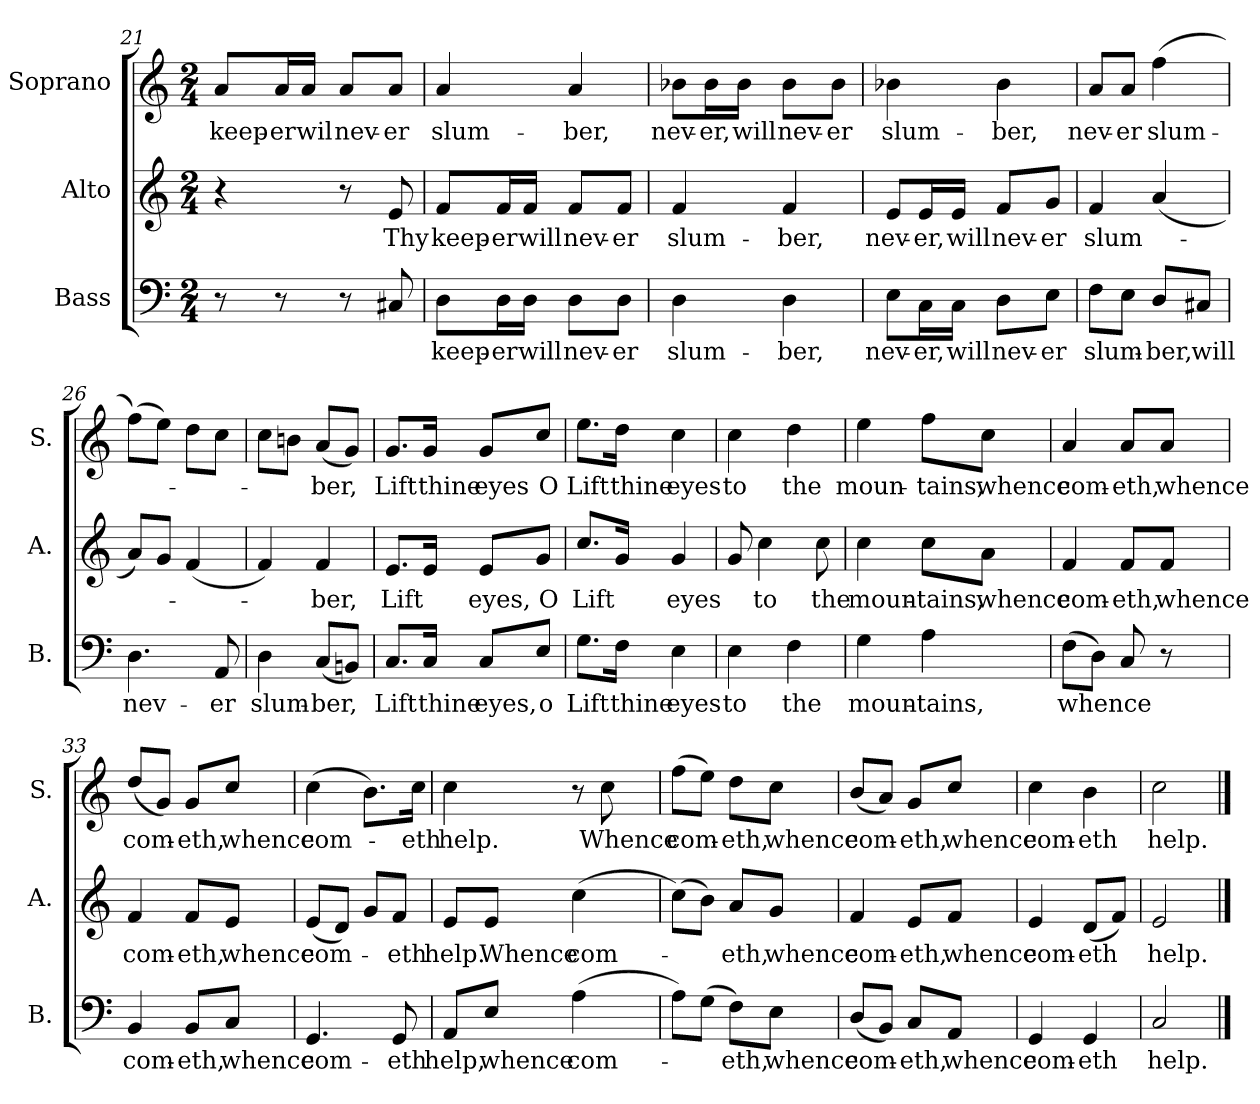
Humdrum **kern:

**kern	**text	**kern	**text	**kern	**text
*part3	*part3	*part2	*part2	*part1	*part1
*staff3	*staff3	*staff2	*staff2	*staff1	*staff1
*I"Bass	*	*I"Alto	*	*I"Soprano	*
*I'B.	*	*I'A.	*	*I'S.	*
*clefF4	*	*clefG2	*	*clefG2	*
*k[]	*	*k[]	*	*k[]	*
*M2/4	*	*M2/4	*	*M2/4	*
=21	=21	=21	=21	=21	=21
!	!	!	!	!	!LO:LY:b
8r	.	4r	.	8a/L	keep-
!	!	!	!	!	!LO:LY:b
8r	.	.	.	16a/L	-er
!	!	!	!	!	!LO:LY:b
.	.	.	.	16a/JJ	wil
!	!	!	!	!	!LO:LY:b
8r	.	8r	.	8a/L	nev-
!	!	!	!LO:LY:b	!	!LO:LY:b
8C#Xi/	.	8e/	Thy	8a/J	-er
=22	=22	=22	=22	=22	=22
!	!LO:LY:b	!	!LO:LY:b	!	!LO:LY:b
8Di\L	keep-	8f/L	keep-	4a/	slum-
!	!LO:LY:b	!	!LO:LY:b	!	!
16Di\L	-er	16f/L	-er	.	.
!	!LO:LY:b	!	!LO:LY:b	!	!
16Di\JJ	will	16f/JJ	will	.	.
!	!LO:LY:b	!	!LO:LY:b	!	!LO:LY:b
8Di\L	nev-	8f/L	nev-	4a/	-ber,
!	!LO:LY:b	!	!LO:LY:b	!	!
8Di\J	-er	8f/J	-er	.	.
=23	=23	=23	=23	=23	=23
!	!LO:LY:b	!	!LO:LY:b	!	!LO:LY:b
4Di\	slum-	4f/	slum-	8b-X\L	nev-
!	!	!	!	!	!LO:LY:b
.	.	.	.	16b-\L	-er,
!	!	!	!	!	!LO:LY:b
.	.	.	.	16b-\JJ	will
!	!LO:LY:b	!	!LO:LY:b	!	!LO:LY:b
4Di\	-ber,	4f/	-ber,	8b-\L	nev-
!	!	!	!	!	!LO:LY:b
.	.	.	.	8b-\J	-er
!!LO:PB:g=z
=24	=24	=24	=24	=24	=24
!	!LO:LY:b	!	!LO:LY:b	!	!LO:LY:b
8Ei\L	nev-	8e/L	nev-	4b-X\	slum-
!	!LO:LY:b	!	!LO:LY:b	!	!
16Ci\L	-er,	16e/L	-er,	.	.
!	!LO:LY:b	!	!LO:LY:b	!	!
16Ci\JJ	will	16e/JJ	will	.	.
!	!LO:LY:b	!	!LO:LY:b	!	!LO:LY:b
8Di\L	nev-	8f/L	nev-	4b-\	-ber,
!	!LO:LY:b	!	!LO:LY:b	!	!
8Ei\J	-er	8g/J	-er	.	.
=25	=25	=25	=25	=25	=25
!	!LO:LY:b	!	!LO:LY:b	!	!LO:LY:b
8Fi\L	slum-	4f/	slum-	8a/L	nev-
!	!	!	!	!	!LO:LY:b
8Ei\J	.	.	.	8a/J	-er
!	!LO:LY:b	!	!	!	!LO:LY:b
8Di/L	-ber,	(<4a/	.	(>4ff\	slum-
!	!LO:LY:b	!	!	!	!
8C#Xi/J	will	.	.	.	.
=26	=26	=26	=26	=26	=26
!	!LO:LY:b	!	!	!	!
4.Di\	nev-	8a/L)	.	(>8ff\L)	.
.	.	8g/J	.	8ee\J)	.
.	.	(<4f/	.	8dd\L	.
!	!LO:LY:b	!	!	!	!
8AAi/	-er	.	.	8cc\J	.
=27	=27	=27	=27	=27	=27
!	!LO:LY:b	!	!	!	!
4Di\	slum-	4f/)	.	8cc\L	.
.	.	.	.	8bn\J	.
!	!LO:LY:b	!	!LO:LY:b	!	!LO:LY:b
(<8Ci/L	-ber,	4f/	-ber,	(<8a/L	-ber,
8BBni/J)	.	.	.	8g/J)	.
=28	=28	=28	=28	=28	=28
!	!LO:LY:b	!	!LO:LY:b	!	!LO:LY:b
8.Ci/L	Lift	8.e/L	Lift	8.g/L	Lift
!	!LO:LY:b	!	!	!	!LO:LY:b
16Ci/Jk	thine	16e/Jk	.	16g/Jk	thine
!	!LO:LY:b	!	!LO:LY:b	!	!LO:LY:b
8Ci/L	eyes,	8e/L	eyes,	8g/L	eyes
!	!LO:LY:b	!	!LO:LY:b	!	!LO:LY:b
8Ei/J	o	8g/J	O	8cc/J	O
=29	=29	=29	=29	=29	=29
!	!LO:LY:b	!	!LO:LY:b	!	!LO:LY:b
8.Gi\L	Lift	8.cc/L	Lift	8.ee\L	Lift
!	!LO:LY:b	!	!	!	!LO:LY:b
16Fi\Jk	thine	16g/Jk	.	16dd\Jk	thine
!	!LO:LY:b	!	!LO:LY:b	!	!LO:LY:b
4Ei\	eyes	4g/	eyes	4cc\	eyes
!!LO:LB:g=z
=30	=30	=30	=30	=30	=30
!	!LO:LY:b	!	!	!	!LO:LY:b
4Ei\	to	8g/	.	4cc\	to
!	!	!	!LO:LY:b	!	!
.	.	4cc\	to	.	.
!	!LO:LY:b	!	!	!	!LO:LY:b
4Fi\	the	.	.	4dd\	the
!	!	!	!LO:LY:b	!	!
.	.	8cc\	the	.	.
=31	=31	=31	=31	=31	=31
!	!LO:LY:b	!	!LO:LY:b	!	!LO:LY:b
4Gi\	moun-	4cc\	moun-	4ee\	moun-
!	!LO:LY:b	!	!LO:LY:b	!	!LO:LY:b
4Ai\	-tains,	8cc\L	-tains,	8ff\L	-tains,
!	!	!	!LO:LY:b	!	!LO:LY:b
.	.	8a\J	whence	8cc\J	whence
=32	=32	=32	=32	=32	=32
!	!LO:LY:b	!	!LO:LY:b	!	!LO:LY:b
(>8Fi\L	whence	4f/	com-	4a/	com-
8Di\J)	.	.	.	.	.
!	!	!	!LO:LY:b	!	!LO:LY:b
8Ci/	.	8f/L	-eth,	8a/L	-eth,
!	!	!	!LO:LY:b	!	!LO:LY:b
8r	.	8f/J	whence	8a/J	whence
=33	=33	=33	=33	=33	=33
!	!LO:LY:b	!	!LO:LY:b	!	!LO:LY:b
4BBi/	com-	4f/	com-	(<8dd/L	com-
.	.	.	.	8g/J)	.
!	!LO:LY:b	!	!LO:LY:b	!	!LO:LY:b
8BBi/L	-eth,	8f/L	-eth,	8g/L	-eth,
!	!LO:LY:b	!	!LO:LY:b	!	!LO:LY:b
8Ci/J	whence	8e/J	whence	8cc/J	whence
=34	=34	=34	=34	=34	=34
!	!LO:LY:b	!	!LO:LY:b	!	!LO:LY:b
4.GGi/	com-	(<8e/L	com-	(>4cc\	com-
.	.	8d/J)	.	.	.
.	.	8g/L	.	8.b\L)	.
!	!LO:LY:b	!	!LO:LY:b	!	!
8GGi/	-eth	8f/J	-eth	.	.
!	!	!	!	!	!LO:LY:b
.	.	.	.	16cc\Jk	-eth
!!LO:LB:g=z
=35	=35	=35	=35	=35	=35
!	!LO:LY:b	!	!LO:LY:b	!	!LO:LY:b
8AAi/L	help,	8e/L	help.	4cc\	help.
!	!LO:LY:b	!	!LO:LY:b	!	!
8Ei/J	whence	8e/J	Whence	.	.
!	!LO:LY:b	!	!LO:LY:b	!	!
(>4Ai\	com-	(>4cc\	com-	8r	.
!	!	!	!	!	!LO:LY:b
.	.	.	.	8cc\	Whence
=36	=36	=36	=36	=36	=36
!	!	!	!	!	!LO:LY:b
8Ai\L)	.	(>8cc\L)	.	(>8ff\L	com-
(>8Gi\J	.	8b\J)	.	8ee\J)	.
!	!LO:LY:b	!	!LO:LY:b	!	!LO:LY:b
8Fi\L)	-eth,	8a/L	-eth,	8dd\L	-eth,
!	!LO:LY:b	!	!LO:LY:b	!	!LO:LY:b
8Ei\J	whence	8g/J	whence	8cc\J	whence
=37	=37	=37	=37	=37	=37
!	!LO:LY:b	!	!LO:LY:b	!	!LO:LY:b
(<8Di/L	com-	4f/	com-	(<8b/L	com-
8BBi/J)	.	.	.	8a/J)	.
!	!LO:LY:b	!	!LO:LY:b	!	!LO:LY:b
8Ci/L	-eth,	8e/L	-eth,	8g/L	-eth,
!	!LO:LY:b	!	!LO:LY:b	!	!LO:LY:b
8AAi/J	whence	8f/J	whence	8cc/J	whence
=38	=38	=38	=38	=38	=38
!	!LO:LY:b	!	!LO:LY:b	!	!LO:LY:b
4GGi/	com-	4e/	com-	4cc\	com-
!	!LO:LY:b	!	!LO:LY:b	!	!LO:LY:b
4GGi/	-eth	(<8d/L	-eth	4b\	-eth
.	.	8f/J)	.	.	.
=39	=39	=39	=39	=39	=39
!	!LO:LY:b	!	!LO:LY:b	!	!LO:LY:b
2Ci/	help.	2e/	help.	2cc\	help.
==	==	==	==	==	==
*-	*-	*-	*-	*-	*-
